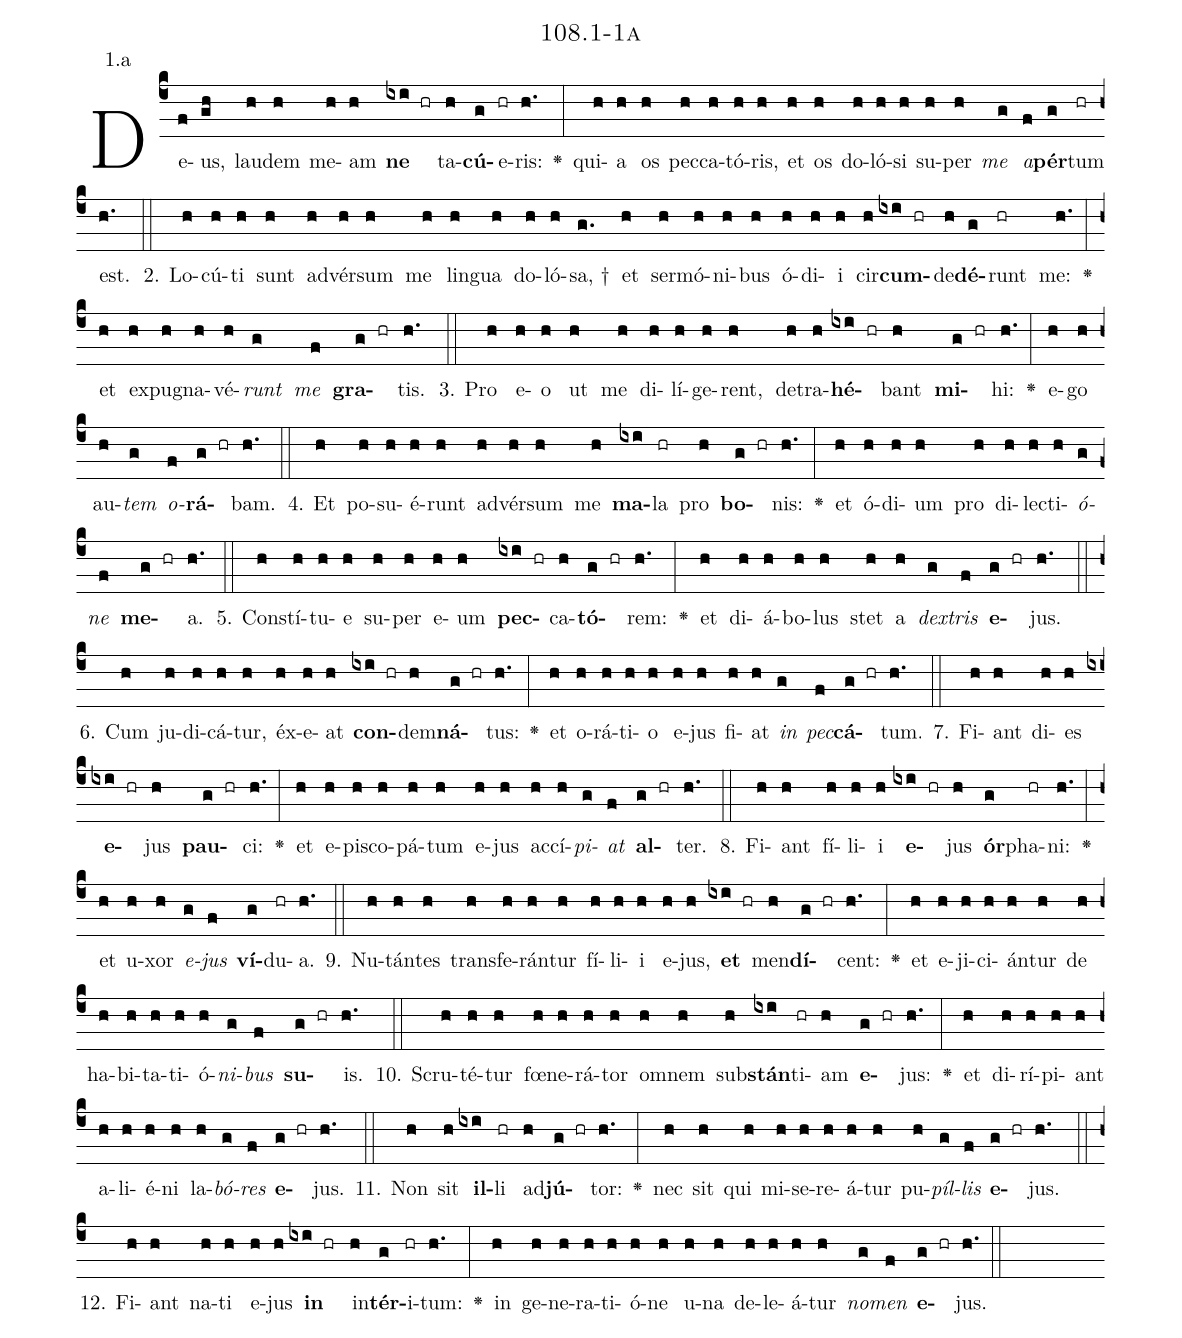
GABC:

name: 108.1-1a;
annotation: 1.a;
%%
(c4)De(f)us,(gh) lau(h)dem(h) me(h)am(h) <b>ne</b>(ixi hr) ta(h)<b>cú</b>(g)e(hr)ris:(h.) <v>\greheightstar</v>(:) qui(h)a(h) os(h) pec(h)ca(h)tó(h)ris,(h) et(h) os(h) do(h)ló(h)si(h) su(h)per(h) <i>me</i>(g) <i>a</i>(f)<b>pér</b>(g)tum(hr) est.(h.) (::)
2. Lo(h)cú(h)ti(h) sunt(h) ad(h)vér(h)sum(h) me(h) lin(h)gua(h) do(h)ló(h)sa, †(g.) et(h) ser(h)mó(h)ni(h)bus(h) ó(h)di(h)i(h) cir(h)<b>cum</b>(ixi hr)de(h)<b>dé</b>(g)runt(hr) me:(h.) <v>\greheightstar</v>(:) et(h) ex(h)pu(h)gna(h)vé(h)<i>runt</i>(g) <i>me</i>(f) <b>gra</b>(g hr)tis.(h.) (::)
3. Pro(h) e(h)o(h) ut(h) me(h) di(h)lí(h)ge(h)rent,(h) de(h)tra(h)<b>hé</b>(ixi hr)bant(h) <b>mi</b>(g hr)hi:(h.) <v>\greheightstar</v>(:) e(h)go(h) au(h)<i>tem</i>(g) <i>o</i>(f)<b>rá</b>(g hr)bam.(h.) (::)
4. Et(h) po(h)su(h)é(h)runt(h) ad(h)vér(h)sum(h) me(h) <b>ma</b>(ixi)la(hr) pro(h) <b>bo</b>(g hr)nis:(h.) <v>\greheightstar</v>(:) et(h) ó(h)di(h)um(h) pro(h) di(h)lec(h)ti(h)<i>ó</i>(g)<i>ne</i>(f) <b>me</b>(g hr)a.(h.) (::)
5. Con(h)stí(h)tu(h)e(h) su(h)per(h) e(h)um(h) <b>pec</b>(ixi hr)ca(h)<b>tó</b>(g hr)rem:(h.) <v>\greheightstar</v>(:) et(h) di(h)á(h)bo(h)lus(h) stet(h) a(h) <i>dex</i>(g)<i>tris</i>(f) <b>e</b>(g hr)jus.(h.) (::)
6. Cum(h) ju(h)di(h)cá(h)tur,(h) éx(h)e(h)at(h) <b>con</b>(ixi hr)dem(h)<b>ná</b>(g hr)tus:(h.) <v>\greheightstar</v>(:) et(h) o(h)rá(h)ti(h)o(h) e(h)jus(h) fi(h)at(h) <i>in</i>(g) <i>pec</i>(f)<b>cá</b>(g hr)tum.(h.) (::)
7. Fi(h)ant(h) di(h)es(h) <b>e</b>(ixi hr)jus(h) <b>pau</b>(g hr)ci:(h.) <v>\greheightstar</v>(:) et(h) e(h)pis(h)co(h)pá(h)tum(h) e(h)jus(h) ac(h)cí(h)<i>pi</i>(g)<i>at</i>(f) <b>al</b>(g hr)ter.(h.) (::)
8. Fi(h)ant(h) fí(h)li(h)i(h) <b>e</b>(ixi hr)jus(h) <b>ór</b>(g)pha(hr)ni:(h.) <v>\greheightstar</v>(:) et(h) u(h)xor(h) <i>e</i>(g)<i>jus</i>(f) <b>ví</b>(g)du(hr)a.(h.) (::)
9. Nu(h)tán(h)tes(h) trans(h)fe(h)rán(h)tur(h) fí(h)li(h)i(h) e(h)jus,(h) <b>et</b>(ixi hr) men(h)<b>dí</b>(g hr)cent:(h.) <v>\greheightstar</v>(:) et(h) e(h)ji(h)ci(h)án(h)tur(h) de(h) ha(h)bi(h)ta(h)ti(h)ó(h)<i>ni</i>(g)<i>bus</i>(f) <b>su</b>(g hr)is.(h.) (::)
10. Scru(h)té(h)tur(h) fœ(h)ne(h)rá(h)tor(h) om(h)nem(h) sub(h)<b>stán</b>(ixi)ti(hr)am(h) <b>e</b>(g hr)jus:(h.) <v>\greheightstar</v>(:) et(h) di(h)rí(h)pi(h)ant(h) a(h)li(h)é(h)ni(h) la(h)<i>bó</i>(g)<i>res</i>(f) <b>e</b>(g hr)jus.(h.) (::)
11. Non(h) sit(h) <b>il</b>(ixi)li(hr) ad(h)<b>jú</b>(g hr)tor:(h.) <v>\greheightstar</v>(:) nec(h) sit(h) qui(h) mi(h)se(h)re(h)á(h)tur(h) pu(h)<i>píl</i>(g)<i>lis</i>(f) <b>e</b>(g hr)jus.(h.) (::)
12. Fi(h)ant(h) na(h)ti(h) e(h)jus(h) <b>in</b>(ixi hr) in(h)<b>tér</b>(g)i(hr)tum:(h.) <v>\greheightstar</v>(:) in(h) ge(h)ne(h)ra(h)ti(h)ó(h)ne(h) u(h)na(h) de(h)le(h)á(h)tur(h) <i>no</i>(g)<i>men</i>(f) <b>e</b>(g hr)jus.(h.) (::)
